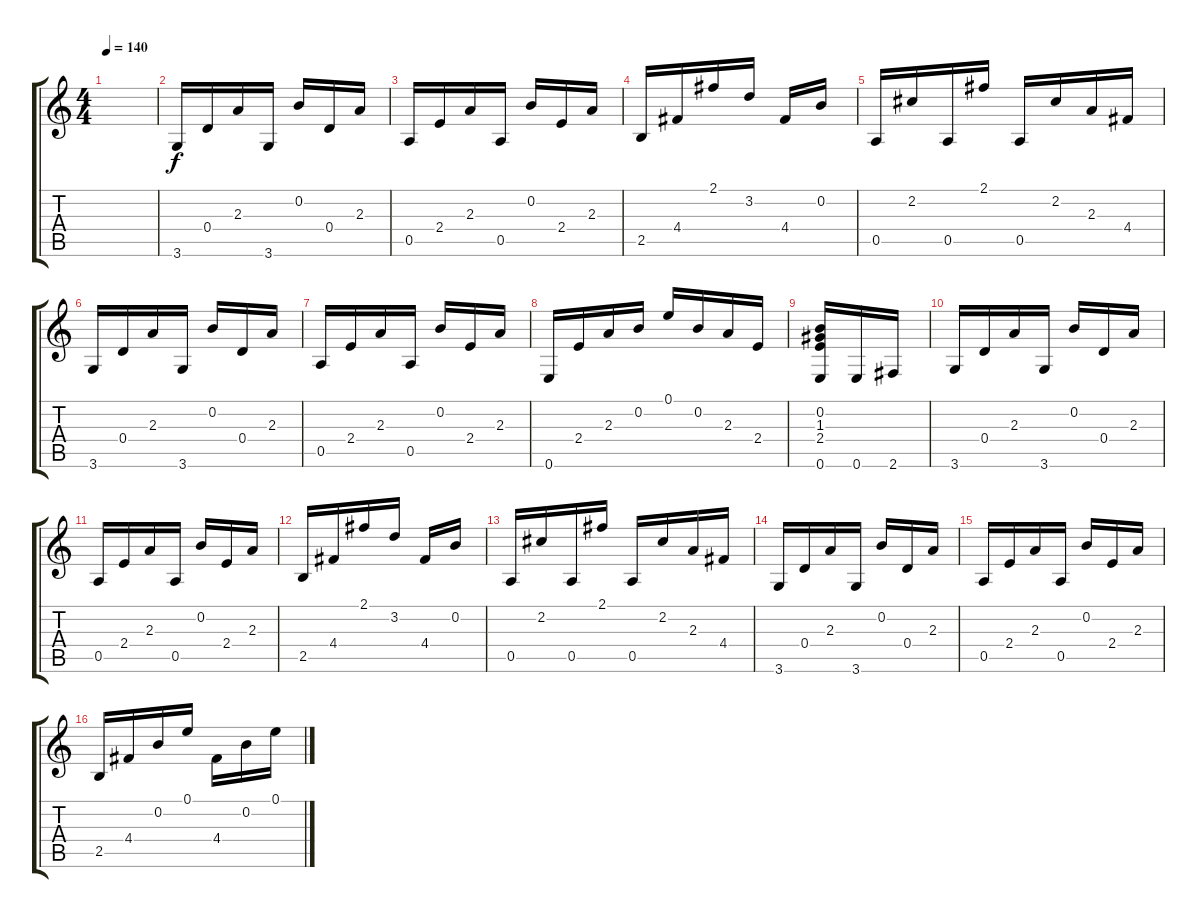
\track "" {instrument acousticguitarnylon}
\staff {score tabs}
\tuning (E4 B3 G3 D3 A2 E2) {hide}
\ts (4 4)
\tempo 140
\clef g2
\ks c
|
3.6.16 0.4.16 2.3.16 3.6.16 0.2.16 0.4.16 2.3.16 |
0.5.16 2.4.16 2.3.16 0.5.16 0.2.16 2.4.16 2.3.16 |
2.5.16 4.4.16 2.1.16 3.2.16 4.4.16 0.2.16 |
0.5.16 2.2.16 0.5.16 2.1.16 0.5.16 2.2.16 2.3.16 4.4.16 |
3.6.16 0.4.16 2.3.16 3.6.16 0.2.16 0.4.16 2.3.16 |
0.5.16 2.4.16 2.3.16 0.5.16 0.2.16 2.4.16 2.3.16 |
0.6.16 2.4.16 2.3.16 0.2.16 0.1.16 0.2.16 2.3.16 2.4.16 |
(0.2 1.3 2.4 0.6).16 0.6.16 2.6.16 |
3.6.16 0.4.16 2.3.16 3.6.16 0.2.16 0.4.16 2.3.16 |
0.5.16 2.4.16 2.3.16 0.5.16 0.2.16 2.4.16 2.3.16 |
2.5.16 4.4.16 2.1.16 3.2.16 4.4.16 0.2.16 |
0.5.16 2.2.16 0.5.16 2.1.16 0.5.16 2.2.16 2.3.16 4.4.16 |
3.6.16 0.4.16 2.3.16 3.6.16 0.2.16 0.4.16 2.3.16 |
0.5.16 2.4.16 2.3.16 0.5.16 0.2.16 2.4.16 2.3.16 |
2.5.16 4.4.16 0.2.16 0.1.16 4.4.16 0.2.16 0.1.16
